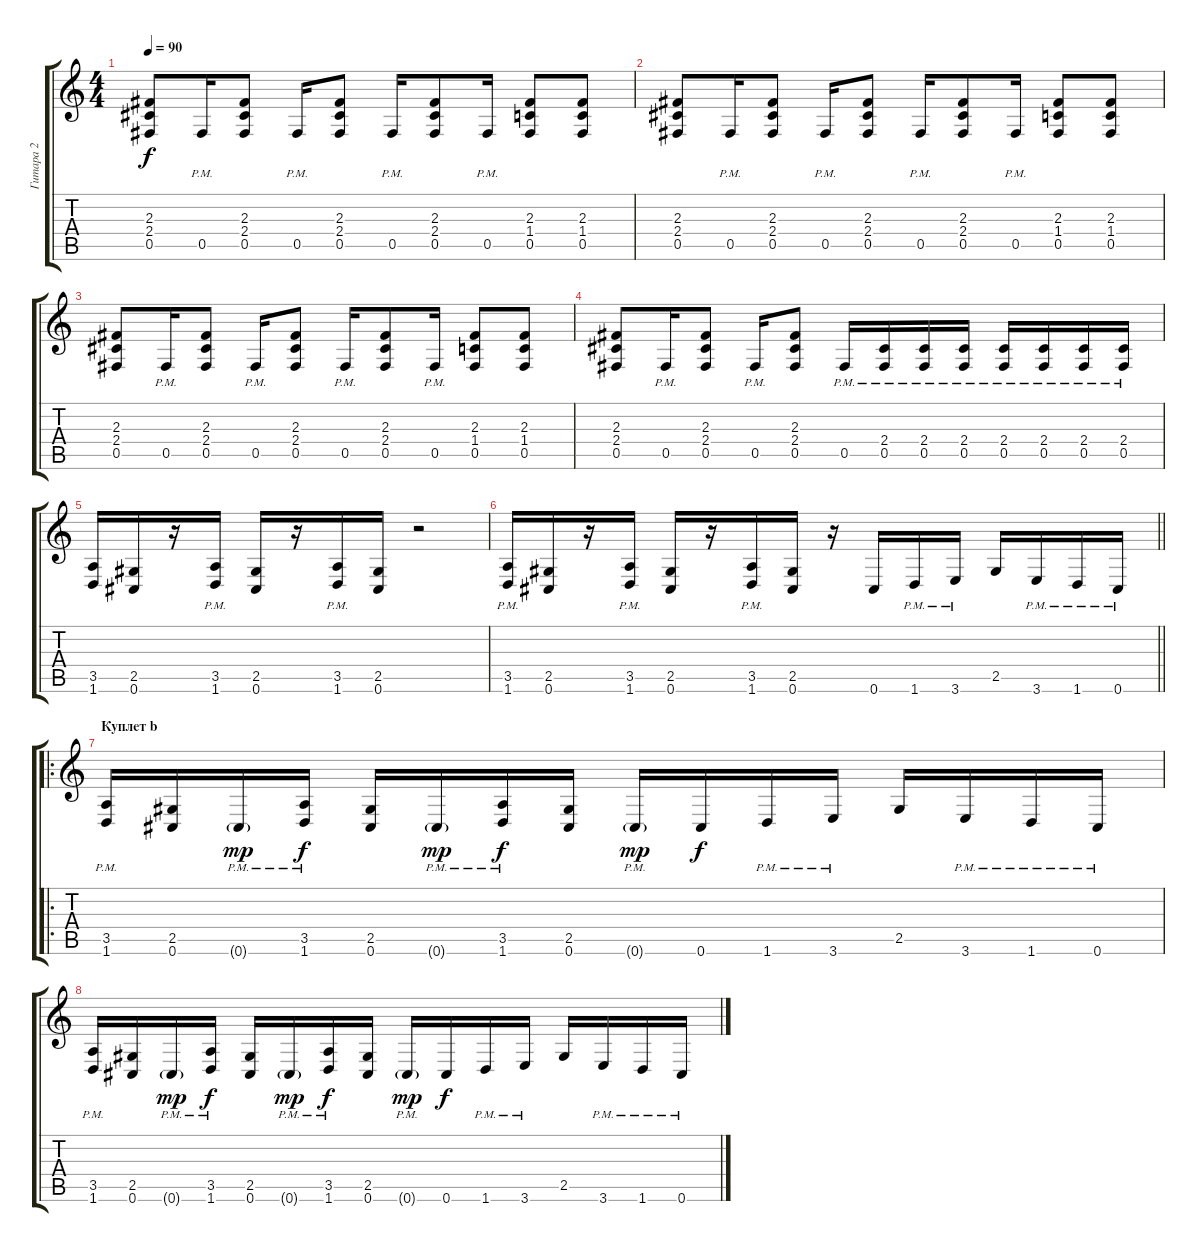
\track ("Гитара 2" "Гитара 2") {instrument distortionguitar}
\staff {score tabs}
\tuning (Db4 Ab3 E3 B2 Gb2 Db2) {hide}
\ts (4 4)
\tempo 90
\clef g2
\ks c
(2.3 2.4 0.5).8{dy f} 0.5{pm}.16 (2.3 2.4 0.5).8 0.5{pm}.16 (2.3 2.4 0.5).8 0.5{pm}.16 (2.3 2.4 0.5).8 0.5{pm}.16 (2.3 1.4 0.5).8 (2.3 1.4 0.5).8 |
(2.3 2.4 0.5).8 0.5{pm}.16 (2.3 2.4 0.5).8 0.5{pm}.16 (2.3 2.4 0.5).8 0.5{pm}.16 (2.3 2.4 0.5).8 0.5{pm}.16 (2.3 1.4 0.5).8 (2.3 1.4 0.5).8 |
(2.3 2.4 0.5).8 0.5{pm}.16 (2.3 2.4 0.5).8 0.5{pm}.16 (2.3 2.4 0.5).8 0.5{pm}.16 (2.3 2.4 0.5).8 0.5{pm}.16 (2.3 1.4 0.5).8 (2.3 1.4 0.5).8 |
(2.3 2.4 0.5).8 0.5{pm}.16 (2.3 2.4 0.5).8 0.5{pm}.16 (2.3 2.4 0.5).8 0.5{pm}.16 (2.4{pm} 0.5{pm}).16 (2.4{pm} 0.5{pm}).16 (2.4{pm} 0.5{pm}).16 (2.4{pm} 0.5{pm}).16 (2.4{pm} 0.5{pm}).16 (2.4{pm} 0.5{pm}).16 (2.4{pm} 0.5{pm}).16 |
(3.5 1.6).16 (2.5 0.6).16 r.16 (3.5{pm} 1.6{pm}).16 (2.5 0.6).16 r.16 (3.5{pm} 1.6{pm}).16 (2.5 0.6).16 r.2 |
\barLineRight lightlight
(3.5{pm} 1.6{pm}).16 (2.5 0.6).16 r.16 (3.5{pm} 1.6{pm}).16 (2.5 0.6).16 r.16 (3.5{pm} 1.6{pm}).16 (2.5 0.6).16 r.16 0.6.16 1.6{pm}.16 3.6{pm}.16 2.5.16 3.6{pm}.16 1.6{pm}.16 0.6{pm}.16 |
\ro
\section ("" "Куплет b")
(3.5{pm} 1.6{pm}).16 (2.5 0.6).16 0.6{g pm}.16{dy mp} (3.5{pm} 1.6{pm}).16{dy f} (2.5 0.6).16 0.6{g pm}.16{dy mp} (3.5{pm} 1.6{pm}).16{dy f} (2.5 0.6).16 0.6{g pm}.16{dy mp} 0.6.16{dy f} 1.6{pm}.16 3.6{pm}.16 2.5.16 3.6{pm}.16 1.6{pm}.16 0.6{pm}.16 |
(3.5{pm} 1.6{pm}).16 (2.5 0.6).16 0.6{g pm}.16{dy mp} (3.5{pm} 1.6{pm}).16{dy f} (2.5 0.6).16 0.6{g pm}.16{dy mp} (3.5{pm} 1.6{pm}).16{dy f} (2.5 0.6).16 0.6{g pm}.16{dy mp} 0.6.16{dy f} 1.6{pm}.16 3.6{pm}.16 2.5.16 3.6{pm}.16 1.6{pm}.16 0.6{pm}.16
